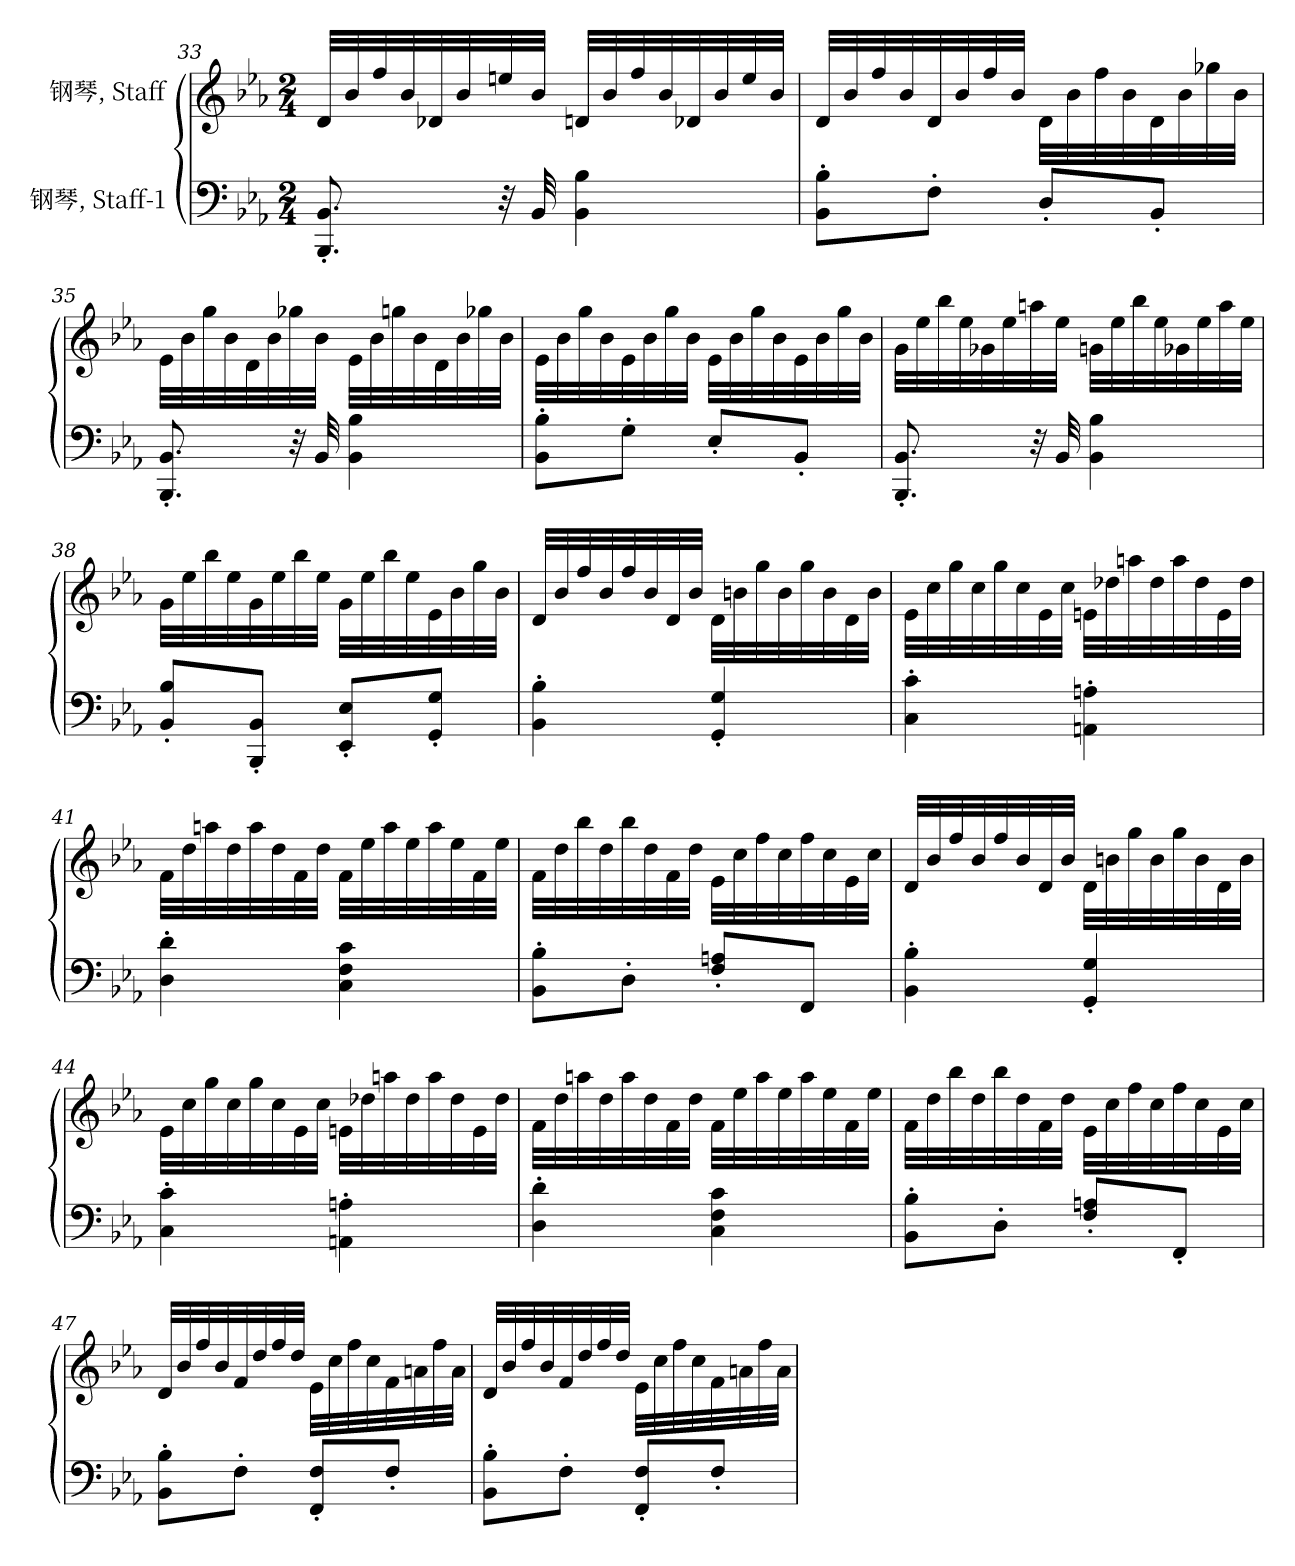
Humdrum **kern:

**kern	**kern
*part2	*part1
*staff2	*staff1
*I"钢琴, Staff-1	*I"钢琴, Staff
!!LO:LB:g=z
*clefF4	*clefG2
*k[b-e-a-]	*k[b-e-a-]
*M2/4	*M2/4
=33	=33
8.BBB-/' 8.BB-/'	32d/LLL
.	32b-/
.	32ff/
.	32b-/
.	32d-X/
.	32b-/
32r	32een/
32BB-/	32b-/JJJ
4BB-\ 4B-\	32dn/LLL
.	32b-/
.	32ff/
.	32b-/
.	32d-X/
.	32b-/
.	32ee/
.	32b-/JJJ
=34	=34
8BB-\' 8B-\'L	32d/LLL
.	32b-/
.	32ff/
.	32b-/
8F'\J	32d/
.	32b-/
.	32ff/
.	32b-/JJJ
8D'/L	32d\LLL
.	32b-\
.	32ff\
.	32b-\
8BB-'/J	32d\
.	32b-\
.	32gg-X\
.	32b-\JJJ
!!LO:LB:g=z
=35	=35
8.BBB-/' 8.BB-/'	32e-\LLL
.	32b-\
.	32gg\
.	32b-\
.	32d\
.	32b-\
32r	32gg-X\
32BB-/	32b-\JJJ
4BB-\ 4B-\	32e-\LLL
.	32b-\
.	32ggn\
.	32b-\
.	32d\
.	32b-\
.	32gg-X\
.	32b-\JJJ
=36	=36
8BB-\' 8B-\'L	32e-\LLL
.	32b-\
.	32gg\
.	32b-\
8G'\J	32e-\
.	32b-\
.	32gg\
.	32b-\JJJ
8E-'/L	32e-\LLL
.	32b-\
.	32gg\
.	32b-\
8BB-'/J	32e-\
.	32b-\
.	32gg\
.	32b-\JJJ
!!LO:PB:g=z
=37	=37
8.BBB-/' 8.BB-/'	32g\LLL
.	32ee-\
.	32bb-\
.	32ee-\
.	32g-X\
.	32ee-\
32r	32aan\
32BB-/	32ee-\JJJ
4BB-\ 4B-\	32gn\LLL
.	32ee-\
.	32bb-\
.	32ee-\
.	32g-X\
.	32ee-\
.	32aa\
.	32ee-\JJJ
=38	=38
8BB-/' 8B-/'L	32g\LLL
.	32ee-\
.	32bb-\
.	32ee-\
8BBB-/' 8BB-/'J	32g\
.	32ee-\
.	32bb-\
.	32ee-\JJJ
8EE-/' 8E-/'L	32g\LLL
.	32ee-\
.	32bb-\
.	32ee-\
8GG/' 8G/'J	32e-\
.	32b-\
.	32gg\
.	32b-\JJJ
!!LO:LB:g=z
=39	=39
4BB-\' 4B-\'	32d/LLL
.	32b-/
.	32ff/
.	32b-/
.	32ff/
.	32b-/
.	32d/
.	32b-/JJJ
4GG/' 4G/'	32d\LLL
.	32bn\
.	32gg\
.	32b\
.	32gg\
.	32b\
.	32d\
.	32b\JJJ
=40	=40
4C\' 4c\'	32e-\LLL
.	32cc\
.	32gg\
.	32cc\
.	32gg\
.	32cc\
.	32e-\
.	32cc\JJJ
4AAn\' 4An\'	32en\LLL
.	32dd-X\
.	32aan\
.	32dd-\
.	32aa\
.	32dd-\
.	32e\
.	32dd-\JJJ
!!LO:LB:g=z
=41	=41
4D\' 4d\'	32f\LLL
.	32dd\
.	32aan\
.	32dd\
.	32aa\
.	32dd\
.	32f\
.	32dd\JJJ
4C\ 4F\ 4c\	32f\LLL
.	32ee-\
.	32aa\
.	32ee-\
.	32aa\
.	32ee-\
.	32f\
.	32ee-\JJJ
=42	=42
8BB-\' 8B-\'L	32f\LLL
.	32dd\
.	32bb-\
.	32dd\
8D'\J	32bb-\
.	32dd\
.	32f\
.	32dd\JJJ
8F/' 8An/'L	32e-\LLL
.	32cc\
.	32ff\
.	32cc\
8FF/J	32ff\
.	32cc\
.	32e-\
.	32cc\JJJ
!!LO:LB:g=z
=43	=43
4BB-\' 4B-\'	32d/LLL
.	32b-/
.	32ff/
.	32b-/
.	32ff/
.	32b-/
.	32d/
.	32b-/JJJ
4GG/' 4G/'	32d\LLL
.	32bn\
.	32gg\
.	32b\
.	32gg\
.	32b\
.	32d\
.	32b\JJJ
=44	=44
4C\' 4c\'	32e-\LLL
.	32cc\
.	32gg\
.	32cc\
.	32gg\
.	32cc\
.	32e-\
.	32cc\JJJ
4AAn\' 4An\'	32en\LLL
.	32dd-X\
.	32aan\
.	32dd-\
.	32aa\
.	32dd-\
.	32e\
.	32dd-\JJJ
!!LO:LB:g=z
=45	=45
4D\' 4d\'	32f\LLL
.	32dd\
.	32aan\
.	32dd\
.	32aa\
.	32dd\
.	32f\
.	32dd\JJJ
4C\ 4F\ 4c\	32f\LLL
.	32ee-\
.	32aa\
.	32ee-\
.	32aa\
.	32ee-\
.	32f\
.	32ee-\JJJ
=46	=46
8BB-\' 8B-\'L	32f\LLL
.	32dd\
.	32bb-\
.	32dd\
8D'\J	32bb-\
.	32dd\
.	32f\
.	32dd\JJJ
8F/' 8An/'L	32e-\LLL
.	32cc\
.	32ff\
.	32cc\
8FF'/J	32ff\
.	32cc\
.	32e-\
.	32cc\JJJ
!!LO:LB:g=z
=47	=47
8BB-\' 8B-\'L	32d/LLL
.	32b-/
.	32ff/
.	32b-/
8F'\J	32f/
.	32dd/
.	32ff/
.	32dd/JJJ
8FF/' 8F/'L	32e-\LLL
.	32cc\
.	32ff\
.	32cc\
8F'/J	32f\
.	32an\
.	32ff\
.	32a\JJJ
=48	=48
8BB-\' 8B-\'L	32d/LLL
.	32b-/
.	32ff/
.	32b-/
8F'\J	32f/
.	32dd/
.	32ff/
.	32dd/JJJ
8FF/' 8F/'L	32e-\LLL
.	32cc\
.	32ff\
.	32cc\
8F'/J	32f\
.	32an\
.	32ff\
.	32a\JJJ
=	=
*-	*-
